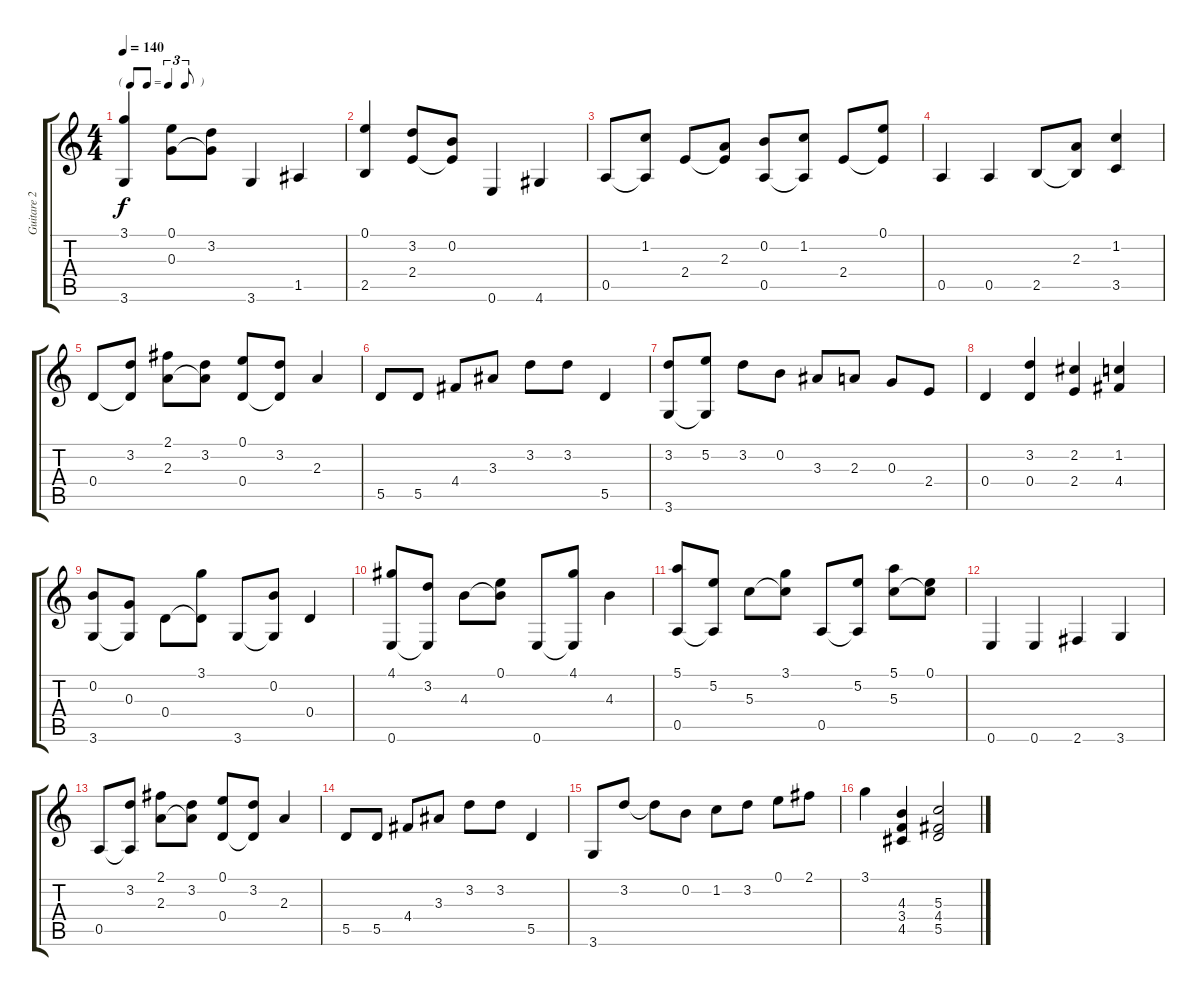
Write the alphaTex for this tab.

\track ("Guitare 2" "Guitare 2") {instrument acousticguitarnylon}
\staff {score tabs}
\tuning (E4 B3 G3 D3 A2 E2) {hide}
\ts (4 4)
\tf triplet8th
\tempo 140
\clef g2
\ks c
(3.1 3.6).4{dy f instrument acousticguitarnylon} (0.1 0.3).8 (3.2 0.3{t}).8 3.6.4 1.5.4 |
(0.1 2.5).4 (3.2 2.4).8 (0.2 2.4{t}).8 0.6.4 4.6.4 |
0.5.8 (1.2 0.5{t}).8 2.4.8 (2.3 2.4{t}).8 (0.2 0.5).8 (1.2 0.5{t}).8 2.4.8 (0.1 2.4{t}).8 |
0.5.4 0.5.4 2.5.8 (2.3 2.5{t}).8 (1.2 3.5).4 |
0.4.8 (3.2 0.4{t}).8 (2.1 2.3).8 (3.2 2.3{t}).8 (0.1 0.4).8 (3.2 0.4{t}).8 2.3.4 |
5.5.8 5.5.8 4.4.8 3.3.8 3.2.8 3.2.8 5.5.4 |
(3.2 3.6).8 (5.2 3.6{t}).8 3.2.8 0.2.8 3.3.8 2.3.8 0.3.8 2.4.8 |
0.4.4 (3.2 0.4).4 (2.2 2.4).4 (1.2 4.4).4 |
(0.2 3.6).8 (0.3 3.6{t}).8 0.4.8 (3.1 0.4{t}).8 3.6.8 (0.2 3.6{t}).8 0.4.4 |
(4.1 0.6).8 (3.2 0.6{t}).8 4.3.8 (0.1 4.3{t}).8 0.6.8 (4.1 0.6{t}).8 4.3.4 |
(5.1 0.5).8 (5.2 0.5{t}).8 5.3.8 (3.1 5.3{t}).8 0.5.8 (5.2 0.5{t}).8 (5.1 5.3).8 (0.1 5.3{t}).8 |
0.6.4 0.6.4 2.6.4 3.6.4 |
0.5.8 (3.2 0.5{t}).8 (2.1 2.3).8 (3.2 2.3{t}).8 (0.1 0.4).8 (3.2 0.4{t}).8 2.3.4 |
5.5.8 5.5.8 4.4.8 3.3.8 3.2.8 3.2.8 5.5.4 |
3.6.8 3.2.8 3.2{t}.8 0.2.8 1.2.8 3.2.8 0.1.8 2.1.8 |
3.1.4 (4.3 3.4 4.5).4 (5.3 4.4 5.5).2
